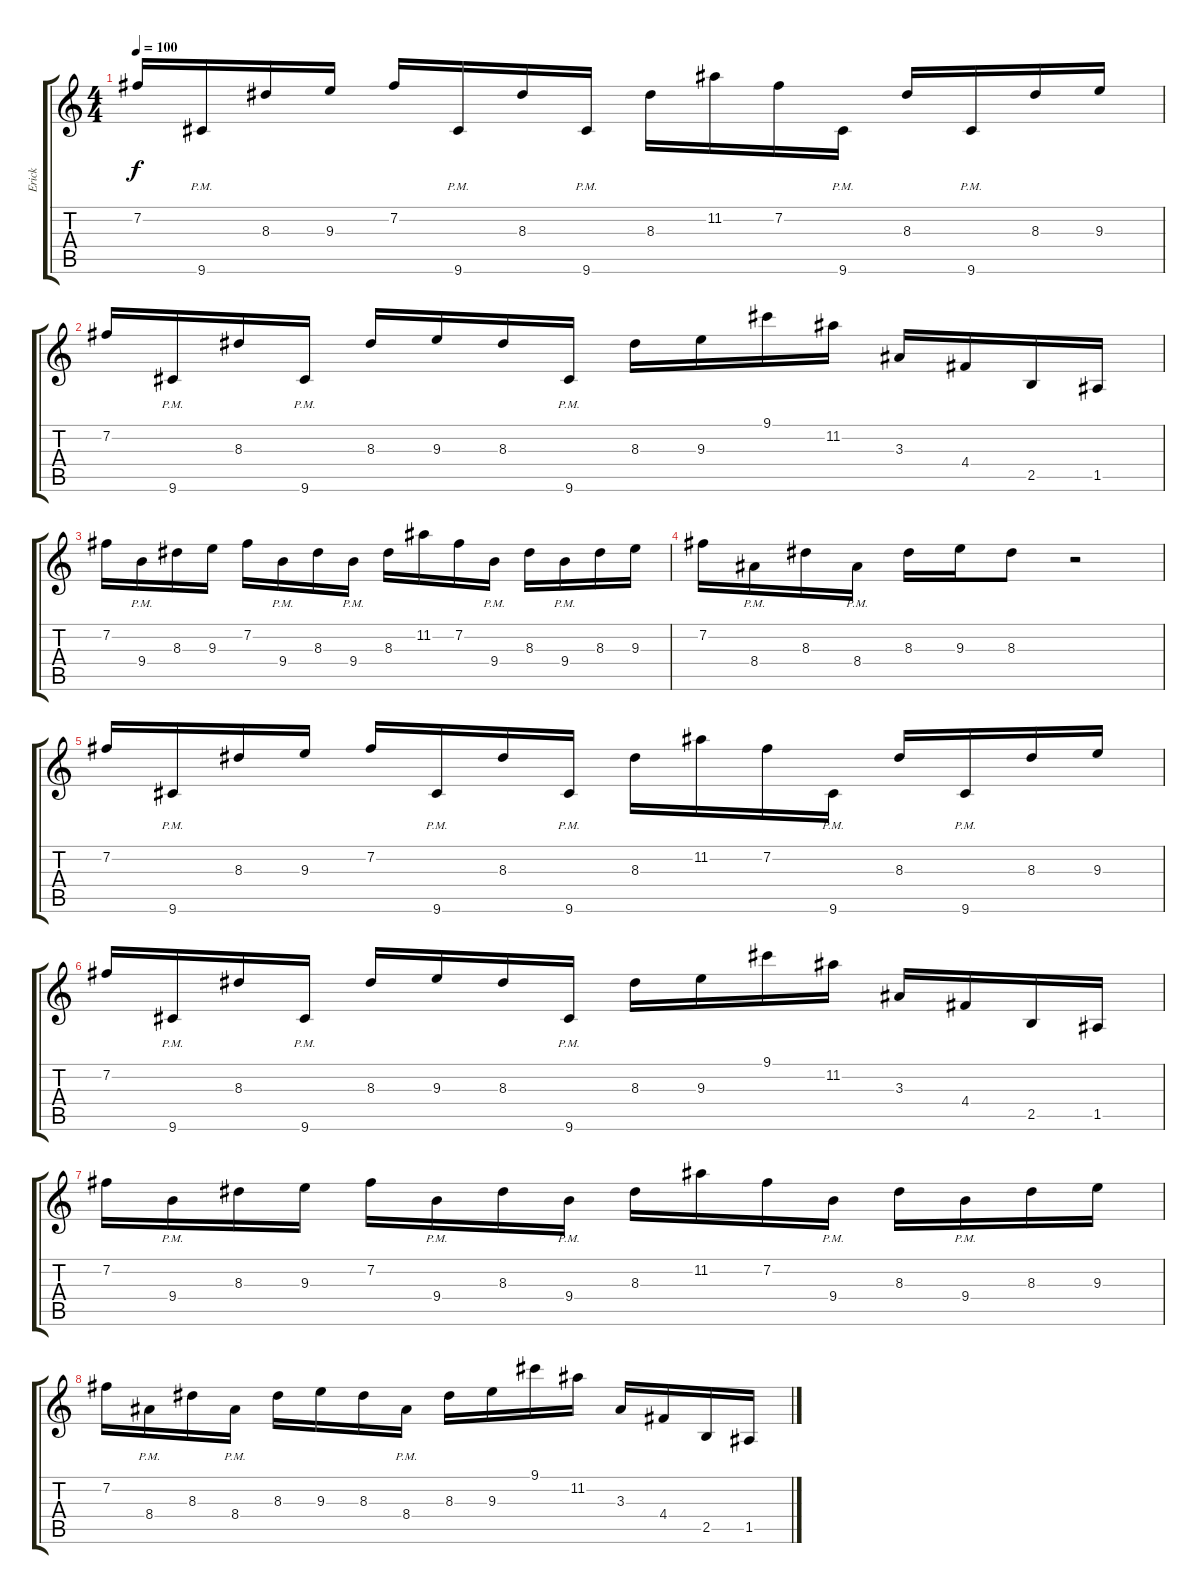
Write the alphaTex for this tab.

\track ("Erick" "Erick") {instrument distortionguitar}
\staff {score tabs}
\tuning (E4 B3 G3 D3 A2 E2) {hide}
\ts (4 4)
\tempo 100
\clef g2
\ks c
7.2.16{dy f} 9.6{pm}.16 8.3.16 9.3.16 7.2.16 9.6{pm}.16 8.3.16 9.6{pm}.16 8.3.16 11.2.16 7.2.16 9.6{pm}.16 8.3.16 9.6{pm}.16 8.3.16 9.3.16 |
7.2.16 9.6{pm}.16 8.3.16 9.6{pm}.16 8.3.16 9.3.16 8.3.16 9.6{pm}.16 8.3.16 9.3.16 9.1.16 11.2.16 3.3.16 4.4.16 2.5.16 1.5.16 |
7.2.16 9.4{pm}.16 8.3.16 9.3.16 7.2.16 9.4{pm}.16 8.3.16 9.4{pm}.16 8.3.16 11.2.16 7.2.16 9.4{pm}.16 8.3.16 9.4{pm}.16 8.3.16 9.3.16 |
7.2.16 8.4{pm}.16 8.3.16 8.4{pm}.16 8.3.16 9.3.16 8.3.8 r.2 |
7.2.16 9.6{pm}.16 8.3.16 9.3.16 7.2.16 9.6{pm}.16 8.3.16 9.6{pm}.16 8.3.16 11.2.16 7.2.16 9.6{pm}.16 8.3.16 9.6{pm}.16 8.3.16 9.3.16 |
7.2.16 9.6{pm}.16 8.3.16 9.6{pm}.16 8.3.16 9.3.16 8.3.16 9.6{pm}.16 8.3.16 9.3.16 9.1.16 11.2.16 3.3.16 4.4.16 2.5.16 1.5.16 |
7.2.16 9.4{pm}.16 8.3.16 9.3.16 7.2.16 9.4{pm}.16 8.3.16 9.4{pm}.16 8.3.16 11.2.16 7.2.16 9.4{pm}.16 8.3.16 9.4{pm}.16 8.3.16 9.3.16 |
7.2.16 8.4{pm}.16 8.3.16 8.4{pm}.16 8.3.16 9.3.16 8.3.16 8.4{pm}.16 8.3.16 9.3.16 9.1.16 11.2.16 3.3.16 4.4.16 2.5.16 1.5.16
